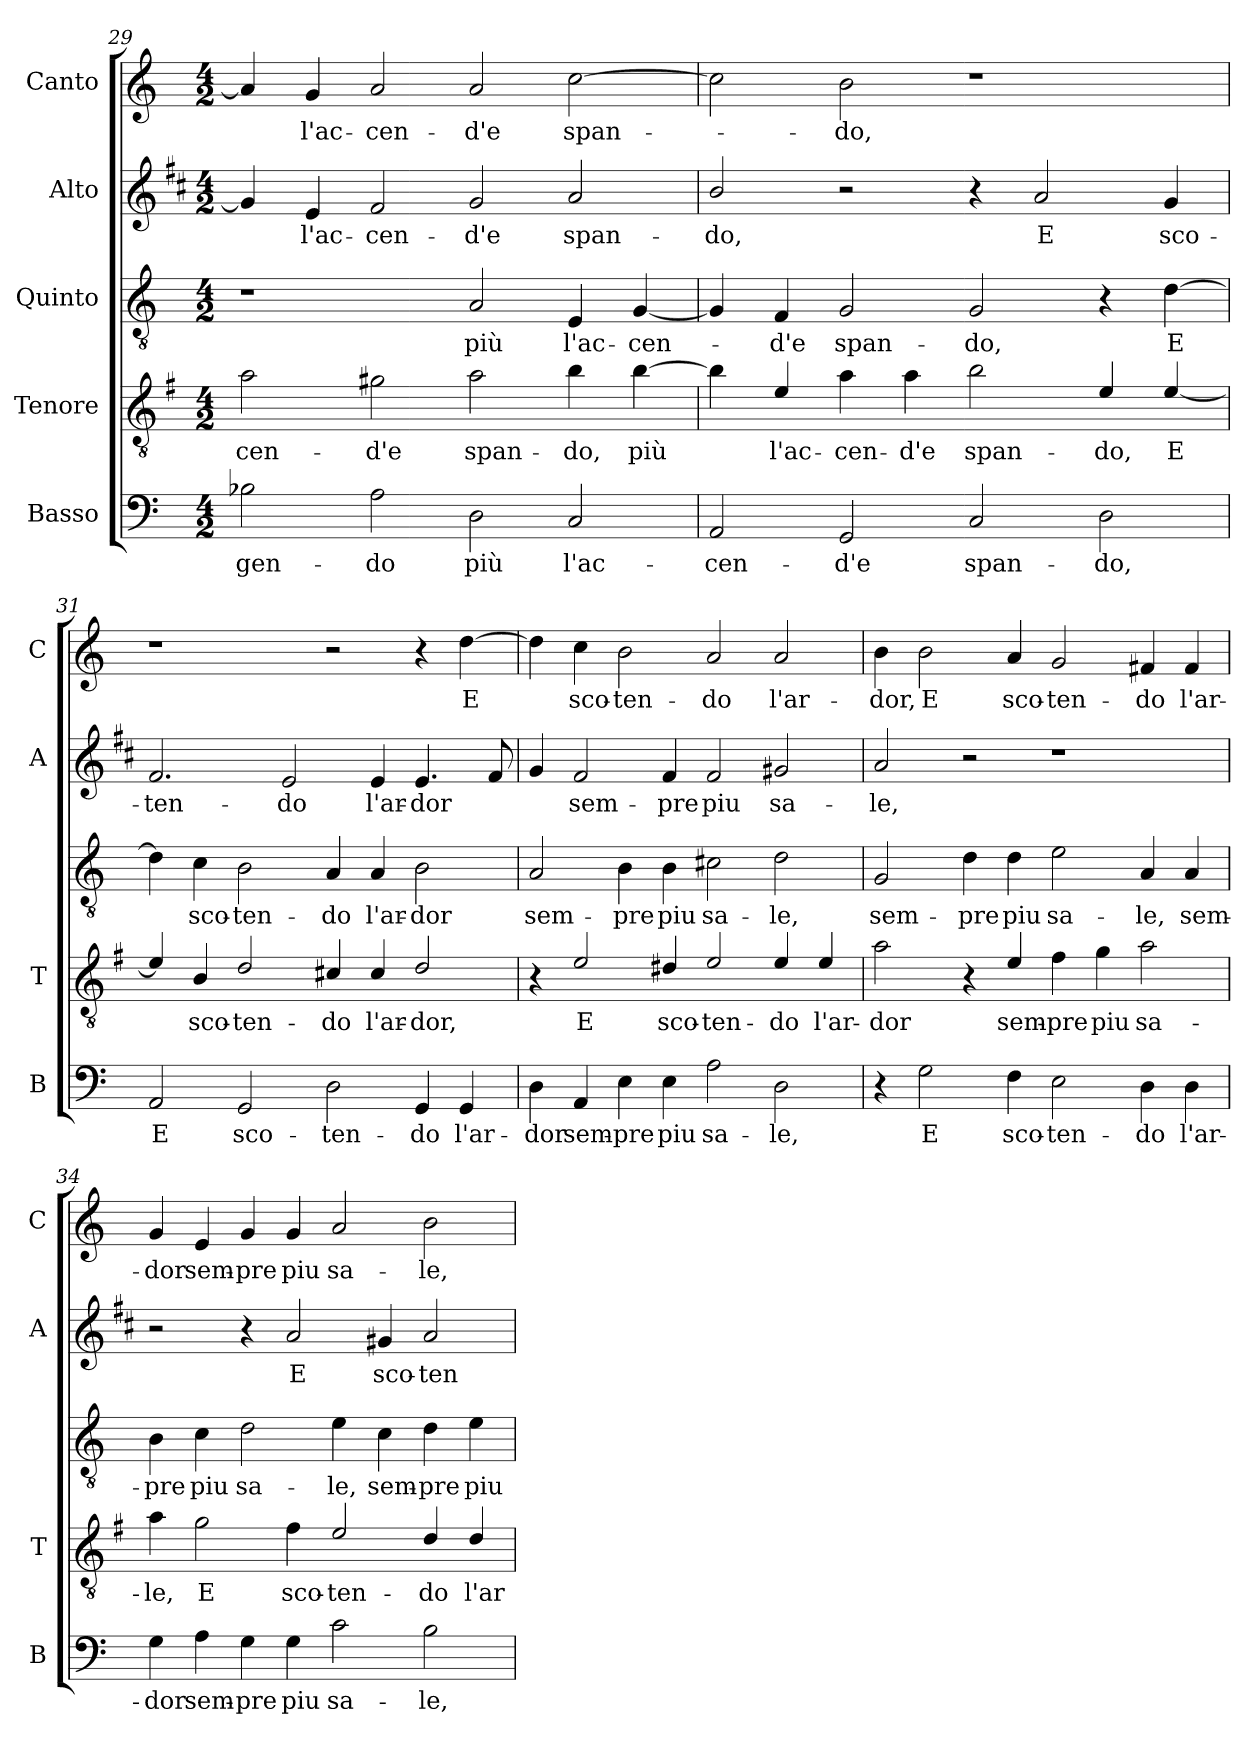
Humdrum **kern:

**kern	**text	**kern	**text	**kern	**text	**kern	**text	**kern	**text
*part5	*part5	*part4	*part4	*part3	*part3	*part2	*part2	*part1	*part1
*staff5	*staff5	*staff4	*staff4	*staff3	*staff3	*staff2	*staff2	*staff1	*staff1
*I"Basso	*	*I"Tenore	*	*I"Quinto	*	*I"Alto	*	*I"Canto	*
*I'B	*	*I'T	*	*	*	*I'A	*	*I'C	*
*clefF4	*	*clefGv2	*	*clefGv2	*	*clefG2	*	*clefG2	*
*	*	*ITrd4c7	*	*	*	*ITrd1c2	*	*	*
*k[]	*	*k[]	*	*k[]	*	*k[]	*	*k[]	*
*C:	*	*C:	*	*C:	*	*C:	*	*C:	*
*M4/2	*	*M4/2	*	*M4/2	*	*M4/2	*	*M4/2	*
=29	=29	=29	=29	=29	=29	=29	=29	=29	=29
!	!LO:LY:b	!	!LO:LY:b	!	!	!	!	!	!
2B-X\	-gen-	2d\	-cen-	1r	.	4f/]	.	4a/]	.
!	!	!	!	!	!	!	!LO:LY:b	!	!LO:LY:b
.	.	.	.	.	.	4d/	l'ac-	4g/	l'ac-
!	!LO:LY:b	!	!LO:LY:b	!	!	!	!LO:LY:b	!	!LO:LY:b
2A\	-do	2c#X\	-d'e	.	.	2e/	-cen-	2a/	-cen-
!	!LO:LY:b	!	!LO:LY:b	!	!LO:LY:b	!	!LO:LY:b	!	!LO:LY:b
2D\	più	2d\	span-	2A/	più	2f/	-d'e	2a/	-d'e
!	!LO:LY:b	!	!LO:LY:b	!	!LO:LY:b	!	!LO:LY:b	!	!LO:LY:b
2C/	l'ac-	4e\	-do,	4E/	l'ac-	2g/	span-	[2cc\	span-
!	!	!	!LO:LY:b	!	!LO:LY:b	!	!	!	!
.	.	[4e\	più	[4G/	-cen-	.	.	.	.
=30	=30	=30	=30	=30	=30	=30	=30	=30	=30
!	!LO:LY:b	!	!	!	!	!	!LO:LY:b	!	!
2AA/	-cen-	4e\]	.	4G/]	.	2a/	-do,	2cc\]	.
!	!	!	!LO:LY:b	!	!LO:LY:b	!	!	!	!
.	.	4A/	l'ac-	4F/	-d'e	.	.	.	.
!	!LO:LY:b	!	!LO:LY:b	!	!LO:LY:b	!	!	!	!LO:LY:b
2GG/	-d'e	4d\	-cen-	2G/	span-	2r	.	2b\	-do,
!	!	!	!LO:LY:b	!	!	!	!	!	!
.	.	4d\	-d'e	.	.	.	.	.	.
!	!LO:LY:b	!	!LO:LY:b	!	!LO:LY:b	!	!	!	!
2C/	span-	2e\	span-	2G/	-do,	4r	.	1r	.
!	!	!	!	!	!	!	!LO:LY:b	!	!
.	.	.	.	.	.	2g/	E	.	.
!	!LO:LY:b	!	!LO:LY:b	!	!	!	!	!	!
2D\	-do,	4A/	-do,	4r	.	.	.	.	.
!	!	!	!LO:LY:b	!	!LO:LY:b	!	!LO:LY:b	!	!
.	.	[4A/	E	[4d\	E	4f/	sco-	.	.
=31	=31	=31	=31	=31	=31	=31	=31	=31	=31
!	!LO:LY:b	!	!	!	!	!	!LO:LY:b	!	!
2AA/	E	4A/]	.	4d\]	.	2.e/	-ten-	1r	.
!	!	!	!LO:LY:b	!	!LO:LY:b	!	!	!	!
.	.	4E/	sco-	4c\	sco-	.	.	.	.
!	!LO:LY:b	!	!LO:LY:b	!	!LO:LY:b	!	!	!	!
2GG/	sco-	2G/	-ten-	2B\	-ten-	.	.	.	.
!	!	!	!	!	!	!	!LO:LY:b	!	!
.	.	.	.	.	.	2d/	-do	.	.
!	!LO:LY:b	!	!LO:LY:b	!	!LO:LY:b	!	!	!	!
2D\	-ten-	4F#X/	-do	4A/	-do	.	.	2r	.
!	!	!	!LO:LY:b	!	!LO:LY:b	!	!LO:LY:b	!	!
.	.	4F#/	l'ar-	4A/	l'ar-	4d/	l'ar-	.	.
!	!LO:LY:b	!	!LO:LY:b	!	!LO:LY:b	!	!LO:LY:b	!	!
4GG/	-do	2G/	-dor,	2B\	-dor	4.d/	-dor	4r	.
!	!LO:LY:b	!	!	!	!	!	!	!	!LO:LY:b
4GG/	l'ar-	.	.	.	.	.	.	[4dd\	E
.	.	.	.	.	.	8e/	.	.	.
!!LO:PB:g=z
=32	=32	=32	=32	=32	=32	=32	=32	=32	=32
!	!LO:LY:b	!	!	!	!LO:LY:b	!	!	!	!
4D\	-dor	4r	.	2A/	sem-	4f/	.	4dd\]	.
!	!LO:LY:b	!	!LO:LY:b	!	!	!	!LO:LY:b	!	!LO:LY:b
4AA/	sem-	2A/	E	.	.	2e/	sem-	4cc\	sco-
!	!LO:LY:b	!	!	!	!LO:LY:b	!	!	!	!LO:LY:b
4E\	-pre	.	.	4B\	-pre	.	.	2b\	-ten-
!	!LO:LY:b	!	!LO:LY:b	!	!LO:LY:b	!	!LO:LY:b	!	!
4E\	piu	4G#X/	sco-	4B\	piu	4e/	-pre	.	.
!	!LO:LY:b	!	!LO:LY:b	!	!LO:LY:b	!	!LO:LY:b	!	!LO:LY:b
2A\	sa-	2A/	-ten-	2c#X\	sa-	2e/	piu	2a/	-do
!	!LO:LY:b	!	!LO:LY:b	!	!LO:LY:b	!	!LO:LY:b	!	!LO:LY:b
2D\	-le,	4A/	-do	2d\	-le,	2f#X/	sa-	2a/	l'ar-
!	!	!	!LO:LY:b	!	!	!	!	!	!
.	.	4A/	l'ar-	.	.	.	.	.	.
=33	=33	=33	=33	=33	=33	=33	=33	=33	=33
!	!	!	!LO:LY:b	!	!LO:LY:b	!	!LO:LY:b	!	!LO:LY:b
4r	.	2d\	-dor	2G/	sem-	2g/	-le,	4b\	-dor,
!	!LO:LY:b	!	!	!	!	!	!	!	!LO:LY:b
2G\	E	.	.	.	.	.	.	2b\	E
!	!	!	!	!	!LO:LY:b	!	!	!	!
.	.	4r	.	4d\	-pre	2r	.	.	.
!	!LO:LY:b	!	!LO:LY:b	!	!LO:LY:b	!	!	!	!LO:LY:b
4F\	sco-	4A/	sem-	4d\	piu	.	.	4a/	sco-
!	!LO:LY:b	!	!LO:LY:b	!	!LO:LY:b	!	!	!	!LO:LY:b
2E\	-ten-	4B\	-pre	2e\	sa-	1r	.	2g/	-ten-
!	!	!	!LO:LY:b	!	!	!	!	!	!
.	.	4c\	piu	.	.	.	.	.	.
!	!LO:LY:b	!	!LO:LY:b	!	!LO:LY:b	!	!	!	!LO:LY:b
4D\	-do	2d\	sa-	4A/	-le,	.	.	4f#X/	-do
!	!LO:LY:b	!	!	!	!LO:LY:b	!	!	!	!LO:LY:b
4D\	l'ar-	.	.	4A/	sem-	.	.	4f#/	l'ar-
=34	=34	=34	=34	=34	=34	=34	=34	=34	=34
!	!LO:LY:b	!	!LO:LY:b	!	!LO:LY:b	!	!	!	!LO:LY:b
4G\	-dor	4d\	-le,	4B\	-pre	2r	.	4g/	-dor
!	!LO:LY:b	!	!LO:LY:b	!	!LO:LY:b	!	!	!	!LO:LY:b
4A\	sem-	2c\	E	4c\	piu	.	.	4e/	sem-
!	!LO:LY:b	!	!	!	!LO:LY:b	!	!	!	!LO:LY:b
4G\	-pre	.	.	2d\	sa-	4r	.	4g/	-pre
!	!LO:LY:b	!	!LO:LY:b	!	!	!	!LO:LY:b	!	!LO:LY:b
4G\	piu	4B\	sco-	.	.	2g/	E	4g/	piu
!	!LO:LY:b	!	!LO:LY:b	!	!LO:LY:b	!	!	!	!LO:LY:b
2c\	sa-	2A/	-ten-	4e\	-le,	.	.	2a/	sa-
!	!	!	!	!	!LO:LY:b	!	!LO:LY:b	!	!
.	.	.	.	4c\	sem-	4f#X/	sco-	.	.
!	!LO:LY:b	!	!LO:LY:b	!	!LO:LY:b	!	!LO:LY:b	!	!LO:LY:b
2B\	-le,	4G/	-do	4d\	-pre	2g/	-ten-	2b\	-le,
!	!	!	!LO:LY:b	!	!LO:LY:b	!	!	!	!
.	.	4G/	l'ar-	4e\	piu	.	.	.	.
=	=	=	=	=	=	=	=	=	=
*-	*-	*-	*-	*-	*-	*-	*-	*-	*-
